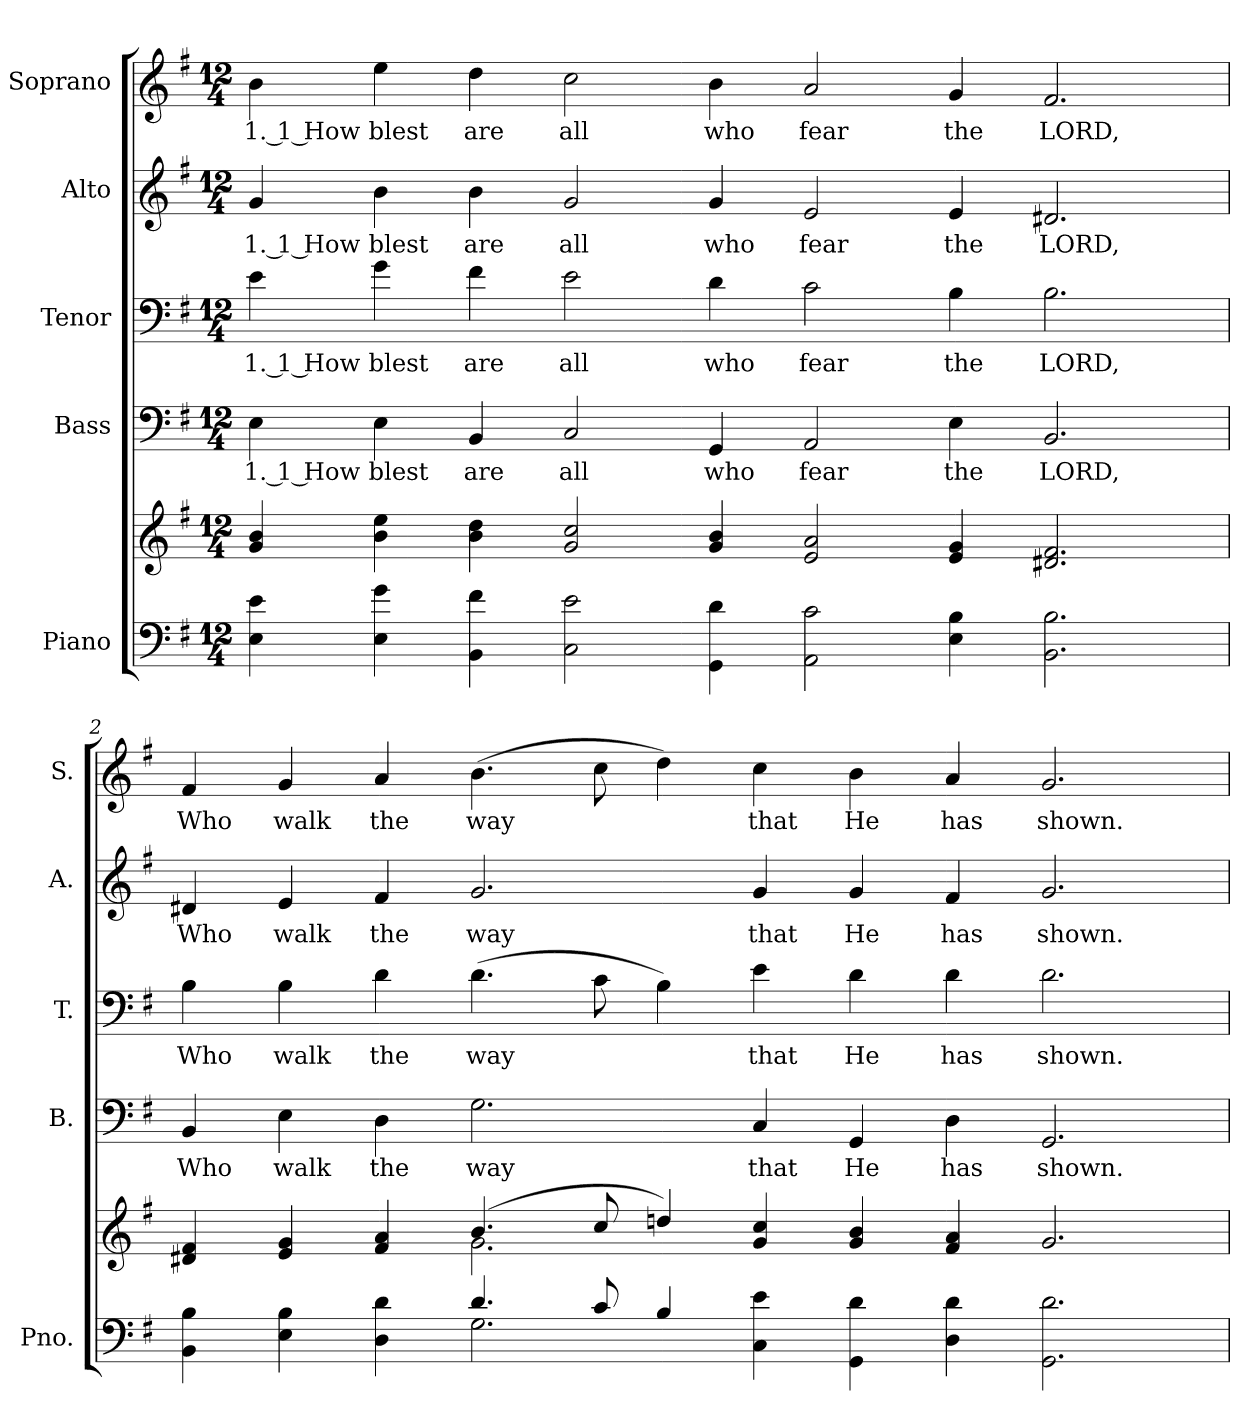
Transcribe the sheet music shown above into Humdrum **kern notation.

**kern	**kern	**kern	**text	**kern	**text	**kern	**text	**kern	**text
*part5	*part5	*part4	*part4	*part3	*part3	*part2	*part2	*part1	*part1
*staff6	*staff5	*staff4	*staff4	*staff3	*staff3	*staff2	*staff2	*staff1	*staff1
*I"Piano	*	*I"Bass	*	*I"Tenor	*	*I"Alto	*	*I"Soprano	*
*I'Pno.	*	*I'B.	*	*I'T.	*	*I'A.	*	*I'S.	*
!!LO:PB:g=z
*clefF4	*clefG2	*clefF4	*	*clefF4	*	*clefG2	*	*clefG2	*
*k[f#]	*k[f#]	*k[f#]	*	*k[f#]	*	*k[f#]	*	*k[f#]	*
*G:	*G:	*G:	*	*G:	*	*G:	*	*G:	*
*M12/4	*M12/4	*M12/4	*	*M12/4	*	*M12/4	*	*M12/4	*
*MM160	*MM160	*MM160	*	*MM160	*	*MM160	*	*MM160	*
=1	=1	=1	=1	=1	=1	=1	=1	=1	=1
!	!	!	!LO:LY:b:color=#000000	!	!	!	!	!	!
!	!	!	!	!	!LO:LY:b:color=#000000	!	!	!	!
!	!	!	!	!	!	!	!LO:LY:b:color=#000000	!	!
!	!	!	!	!	!	!	!	!	!LO:LY:b:color=#000000
4Ei\ 4ei	4gi/ 4bi	4Ei\	1. 1 How	4ei\	1. 1 How	4gi/	1. 1 How	4bi\	1. 1 How
!	!	!	!LO:LY:b:color=#000000	!	!	!	!	!	!
!	!	!	!	!	!LO:LY:b:color=#000000	!	!	!	!
!	!	!	!	!	!	!	!LO:LY:b:color=#000000	!	!
!	!	!	!	!	!	!	!	!	!LO:LY:b:color=#000000
4Ei\ 4gi	4bi\ 4eei	4Ei\	blest	4gi\	blest	4bi\	blest	4eei\	blest
!	!	!	!LO:LY:b:color=#000000	!	!	!	!	!	!
!	!	!	!	!	!LO:LY:b:color=#000000	!	!	!	!
!	!	!	!	!	!	!	!LO:LY:b:color=#000000	!	!
!	!	!	!	!	!	!	!	!	!LO:LY:b:color=#000000
4BBi\ 4f#i	4bi\ 4ddi	4BBi/	are	4f#i\	are	4bi\	are	4ddi\	are
!	!	!	!LO:LY:b:color=#000000	!	!	!	!	!	!
!	!	!	!	!	!LO:LY:b:color=#000000	!	!	!	!
!	!	!	!	!	!	!	!LO:LY:b:color=#000000	!	!
!	!	!	!	!	!	!	!	!	!LO:LY:b:color=#000000
2Ci\ 2ei	2gi/ 2cci	2Ci/	all	2ei\	all	2gi/	all	2cci\	all
!	!	!	!LO:LY:b:color=#000000	!	!	!	!	!	!
!	!	!	!	!	!LO:LY:b:color=#000000	!	!	!	!
!	!	!	!	!	!	!	!LO:LY:b:color=#000000	!	!
!	!	!	!	!	!	!	!	!	!LO:LY:b:color=#000000
4GGi\ 4di	4gi/ 4bi	4GGi/	who	4di\	who	4gi/	who	4bi\	who
!	!	!	!LO:LY:b:color=#000000	!	!	!	!	!	!
!	!	!	!	!	!LO:LY:b:color=#000000	!	!	!	!
!	!	!	!	!	!	!	!LO:LY:b:color=#000000	!	!
!	!	!	!	!	!	!	!	!	!LO:LY:b:color=#000000
2AAi\ 2ci	2ei/ 2ai	2AAi/	fear	2ci\	fear	2ei/	fear	2ai/	fear
!	!	!	!LO:LY:b:color=#000000	!	!	!	!	!	!
!	!	!	!	!	!LO:LY:b:color=#000000	!	!	!	!
!	!	!	!	!	!	!	!LO:LY:b:color=#000000	!	!
!	!	!	!	!	!	!	!	!	!LO:LY:b:color=#000000
4Ei\ 4Bi	4ei/ 4gi	4Ei\	the	4Bi\	the	4ei/	the	4gi/	the
!	!	!	!LO:LY:b:color=#000000	!	!	!	!	!	!
!	!	!	!	!	!LO:LY:b:color=#000000	!	!	!	!
!	!	!	!	!	!	!	!LO:LY:b:color=#000000	!	!
!	!	!	!	!	!	!	!	!	!LO:LY:b:color=#000000
2.BBi\ 2.Bi	2.d#Xi/ 2.f#i	2.BBi/	LORD,	2.Bi\	LORD,	2.d#Xi/	LORD,	2.f#i/	LORD,
!!LO:PB:g=z
=2	=2	=2	=2	=2	=2	=2	=2	=2	=2
*^	*^	*	*	*	*	*	*	*	*
!	!	!	!	!	!LO:LY:b:color=#000000	!	!	!	!	!	!
!	!	!	!	!	!	!	!LO:LY:b:color=#000000	!	!	!	!
!	!	!	!	!	!	!	!	!	!LO:LY:b:color=#000000	!	!
!	!	!	!	!	!	!	!	!	!	!	!LO:LY:b:color=#000000
4BBi\ 4Bi	2ryy	4d#Xi/ 4f#i	2ryy	4BBi/	Who	4Bi\	Who	4d#Xi/	Who	4f#i/	Who
!	!	!	!	!	!LO:LY:b:color=#000000	!	!	!	!	!	!
!	!	!	!	!	!	!	!LO:LY:b:color=#000000	!	!	!	!
!	!	!	!	!	!	!	!	!	!LO:LY:b:color=#000000	!	!
!	!	!	!	!	!	!	!	!	!	!	!LO:LY:b:color=#000000
4Ei\ 4Bi	.	4ei/ 4gi	.	4Ei\	walk	4Bi\	walk	4ei/	walk	4gi/	walk
!	!	!	!	!	!LO:LY:b:color=#000000	!	!	!	!	!	!
!	!	!	!	!	!	!	!LO:LY:b:color=#000000	!	!	!	!
!	!	!	!	!	!	!	!	!	!LO:LY:b:color=#000000	!	!
!	!	!	!	!	!	!	!	!	!	!	!LO:LY:b:color=#000000
4Di\ 4di	4ryy	4f#i/ 4ai	4ryy	4Di\	the	4di\	the	4f#i/	the	4ai/	the
!	!	!	!	!	!LO:LY:b:color=#000000	!	!	!	!	!	!
!	!	!	!	!	!	!	!LO:LY:b:color=#000000	!	!	!	!
!	!	!	!	!	!	!	!	!	!LO:LY:b:color=#000000	!	!
!	!	!	!	!	!	!	!	!	!	!	!LO:LY:b:color=#000000
4.di/	2.Gi\	(4.bi/	2.gi\	2.Gi\	way	(4.di\	way	2.gi/	way	(4.bi\	way
8ci/	.	8cci/	.	.	.	8ci\	.	.	.	8cci\	.
4Bi/	.	4ddni/)	.	.	.	4Bi\)	.	.	.	4ddi\)	.
!	!	!	!	!	!LO:LY:b:color=#000000	!	!	!	!	!	!
!	!	!	!	!	!	!	!LO:LY:b:color=#000000	!	!	!	!
!	!	!	!	!	!	!	!	!	!LO:LY:b:color=#000000	!	!
!	!	!	!	!	!	!	!	!	!	!	!LO:LY:b:color=#000000
4Ci\ 4ei	2ryy	4gi/ 4cci	2ryy	4Ci/	that	4ei\	that	4gi/	that	4cci\	that
!	!	!	!	!	!LO:LY:b:color=#000000	!	!	!	!	!	!
!	!	!	!	!	!	!	!LO:LY:b:color=#000000	!	!	!	!
!	!	!	!	!	!	!	!	!	!LO:LY:b:color=#000000	!	!
!	!	!	!	!	!	!	!	!	!	!	!LO:LY:b:color=#000000
4GGi\ 4di	.	4gi/ 4bi	.	4GGi/	He	4di\	He	4gi/	He	4bi\	He
!	!	!	!	!	!LO:LY:b:color=#000000	!	!	!	!	!	!
!	!	!	!	!	!	!	!LO:LY:b:color=#000000	!	!	!	!
!	!	!	!	!	!	!	!	!	!LO:LY:b:color=#000000	!	!
!	!	!	!	!	!	!	!	!	!	!	!LO:LY:b:color=#000000
4Di\ 4di	1ryy	4f#i/ 4ai	1ryy	4Di\	has	4di\	has	4f#i/	has	4ai/	has
!	!	!	!	!	!LO:LY:b:color=#000000	!	!	!	!	!	!
!	!	!	!	!	!	!	!LO:LY:b:color=#000000	!	!	!	!
!	!	!	!	!	!	!	!	!	!LO:LY:b:color=#000000	!	!
!	!	!	!	!	!	!	!	!	!	!	!LO:LY:b:color=#000000
2.GGi\ 2.di	.	2.gi/	.	2.GGi/	shown.	2.di\	shown.	2.gi/	shown.	2.gi/	shown.
*v	*v	*	*	*	*	*	*	*	*	*	*
*	*v	*v	*	*	*	*	*	*	*	*
=	=	=	=	=	=	=	=	=	=
*-	*-	*-	*-	*-	*-	*-	*-	*-	*-
